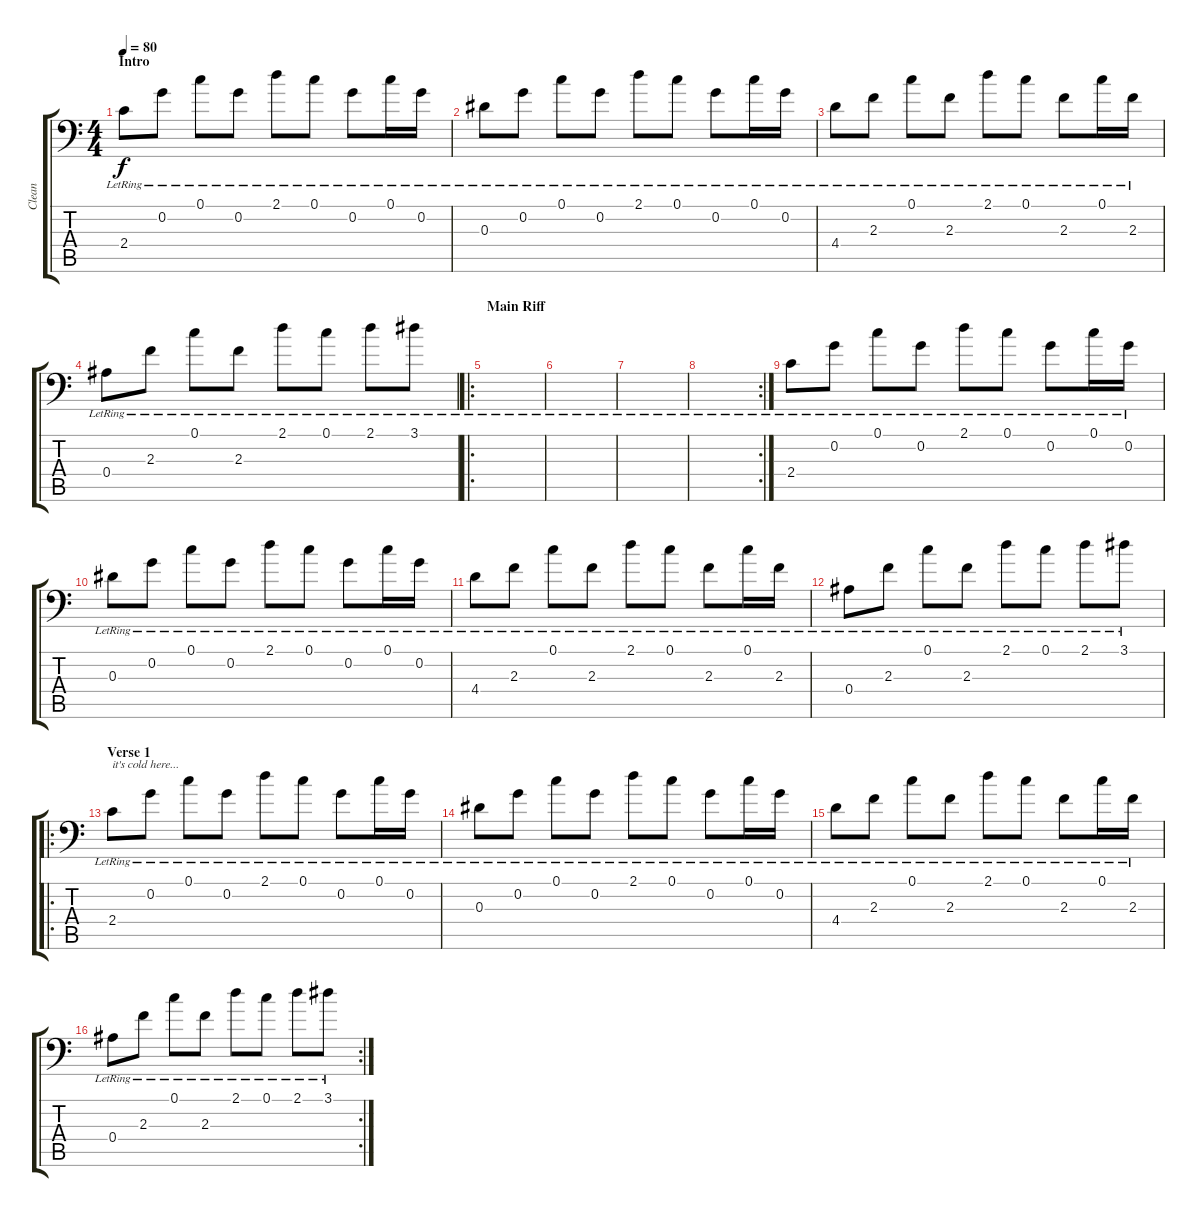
\track ("Clean" "Clean") {instrument electricguitarjazz}
\staff {score tabs}
\tuning (C4 G3 Eb3 Bb2 F2 Bb1) {hide}
\ts (4 4)
\section ("" "Intro")
\tempo 80
\clef f4
\ks c
2.4{lr}.8{dy f instrument electricguitarjazz} 0.2{lr}.8 0.1{lr}.8 0.2{lr}.8 2.1{lr}.8 0.1{lr}.8 0.2{lr}.8 0.1{lr}.16 0.2{lr}.16 |
0.3{lr}.8 0.2{lr}.8 0.1{lr}.8 0.2{lr}.8 2.1{lr}.8 0.1{lr}.8 0.2{lr}.8 0.1{lr}.16 0.2{lr}.16 |
4.4{lr}.8 2.3{lr}.8 0.1{lr}.8 2.3{lr}.8 2.1{lr}.8 0.1{lr}.8 2.3{lr}.8 0.1{lr}.16 2.3{lr}.16 |
0.4{lr}.8 2.3{lr}.8 0.1{lr}.8 2.3{lr}.8 2.1{lr}.8 0.1{lr}.8 2.1{lr}.8 3.1{lr}.8 |
\ro
\section ("" "Main Riff")
|
|
|
\rc 2
|
2.4{lr}.8 0.2{lr}.8 0.1{lr}.8 0.2{lr}.8 2.1{lr}.8 0.1{lr}.8 0.2{lr}.8 0.1{lr}.16 0.2{lr}.16 |
0.3{lr}.8 0.2{lr}.8 0.1{lr}.8 0.2{lr}.8 2.1{lr}.8 0.1{lr}.8 0.2{lr}.8 0.1{lr}.16 0.2{lr}.16 |
4.4{lr}.8 2.3{lr}.8 0.1{lr}.8 2.3{lr}.8 2.1{lr}.8 0.1{lr}.8 2.3{lr}.8 0.1{lr}.16 2.3{lr}.16 |
0.4{lr}.8 2.3{lr}.8 0.1{lr}.8 2.3{lr}.8 2.1{lr}.8 0.1{lr}.8 2.1{lr}.8 3.1{lr}.8 |
\ro
\section ("" "Verse 1")
2.4{lr}.8{txt "it's cold here..."} 0.2{lr}.8 0.1{lr}.8 0.2{lr}.8 2.1{lr}.8 0.1{lr}.8 0.2{lr}.8 0.1{lr}.16 0.2{lr}.16 |
0.3{lr}.8 0.2{lr}.8 0.1{lr}.8 0.2{lr}.8 2.1{lr}.8 0.1{lr}.8 0.2{lr}.8 0.1{lr}.16 0.2{lr}.16 |
4.4{lr}.8 2.3{lr}.8 0.1{lr}.8 2.3{lr}.8 2.1{lr}.8 0.1{lr}.8 2.3{lr}.8 0.1{lr}.16 2.3{lr}.16 |
\rc 2
0.4{lr}.8 2.3{lr}.8 0.1{lr}.8 2.3{lr}.8 2.1{lr}.8 0.1{lr}.8 2.1{lr}.8 3.1{lr}.8
